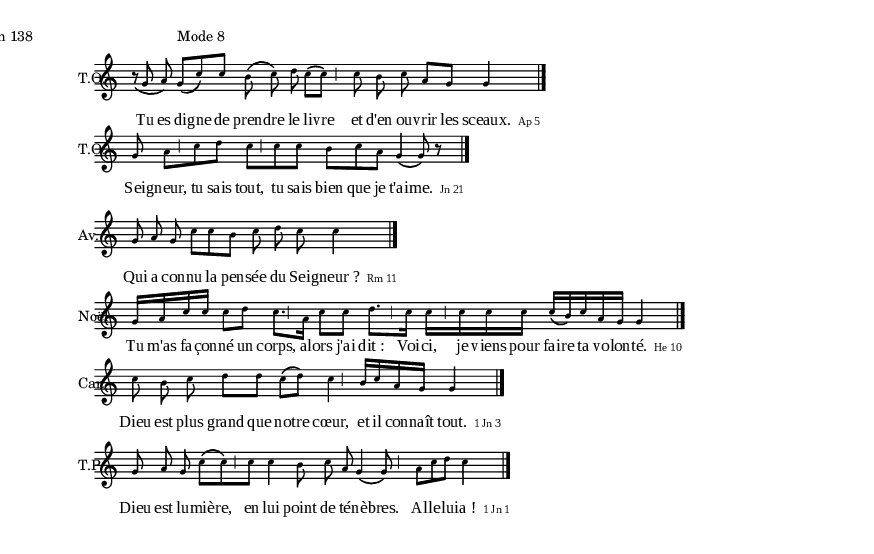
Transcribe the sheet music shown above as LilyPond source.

\version "2.14.0"
 \include "definitions.ly"
 \markup { \hspace #-10 \fill-line { "Psalm 138" "Mode 8" \null \null }  }
\noPageBreak




\relative c'' { 
	\new Staff {
		\cadenzaOn
		\set Staff.instrumentName = \markup{ \center-column { T.O. } }
		\times 2/3 { r8_\( g a\) }
		\times 2/3 { g[\( c\) c] }
		\times 2/3 { b\( c\) d }
		c[\( c\)]
		\cesure \pespace
		\times 2/3 { c b c }
		a[ g]
		g4
		\endBar
	}	\addlyrics {
		Tu es di -- gne de pren -- dre le li -- vre et d'en ou -- vrir les sceaux.
		\markup { \citation #"Ap 5"}
	}
}

\relative c'' { 
	\new Staff {
		\cadenzaOn
		\set Staff.instrumentName = \markup{ \center-column { T.O. } }
		g8
		\times 2/3 { a8[\cesure \pespace c d] }
		\times 2/3 { c8[\cesure \pespace c c] }
		\times 2/3 { b8[ c a] }
		g4\( g8\) r8
		\endBar
	}	\addlyrics {
		Sei -- gneur, tu sais tout, tu sais bien que je t'ai -- me.
		\markup { \citation #"Jn 21"}
	}
}
\relative c'' { 
	\new Staff {
		\cadenzaOn
		\set Staff.instrumentName = \markup{ \center-column { Av. } }
		\times 2/3 { g8 a g }
		\times 2/3 { c[ c b] }
		\times 2/3 { c d c }
		c4
		\endBar
	}	\addlyrics {
		Qui a con -- nu la pen -- sée du Sei -- "gneur ?"
		\markup { \citation #"Rm 11"}
	}
}
\relative c'' { 
	\new Staff {
		\cadenzaOn
		\set Staff.instrumentName = \markup{ \center-column { Noël } }
		g16[ a c c]
		c8[ d]
		c8.[\cesure \pespace a16]
		c8[ c]
		d8.[\pespace \cesure \pespace c16]
		c16[ \cesure \pespace c c c]
		\times 2/5 {c16[\( b\) c a g]}
		g4
		\endBar
	}	\addlyrics {
		Tu m'as fa -- çon -- né un corps, al -- ors j'ai "dit :" Voi -- ci, je viens pour fai -- re ta vo -- lon -- té.
		\markup { \citation #"He 10"}
	}
}
\relative c'' { 
	\new Staff {
		\cadenzaOn
		\set Staff.instrumentName = \markup{ \center-column { Car. } }
		\times 2/3 { c8 b c }
		d[ d]
		c[\( d\)]
		c4
		\cesure \pespace
		b16[ c a g]
		g4
		\endBar
	}	\addlyrics {
		Dieu est plus grand que no -- tre cœur, et il con -- naît tout.
		\markup { \citation #"1 Jn 3"}
	}
}
\relative c'' { 
	\new Staff {
		\cadenzaOn
		\set Staff.instrumentName = \markup{ \center-column { T.P. } }
		\times 2/3 { g8 a g }
		\times 2/3 { c[\( c\) \cesure \pespace c] }
		c4
		\pespace
		\times 2/3 { b8 c a }
		\times 2/3 { g4\( g8\) }
		\cesure\pespace
		\times 2/3 {a8[ c d]} c4
		\endBar
	}	\addlyrics {
		Dieu est lu -- miè -- re, en lui point de té -- nè -- bres. Al -- le -- lu -- "ia !"
		\markup { \citation #"1 Jn 1"}
	}
}
